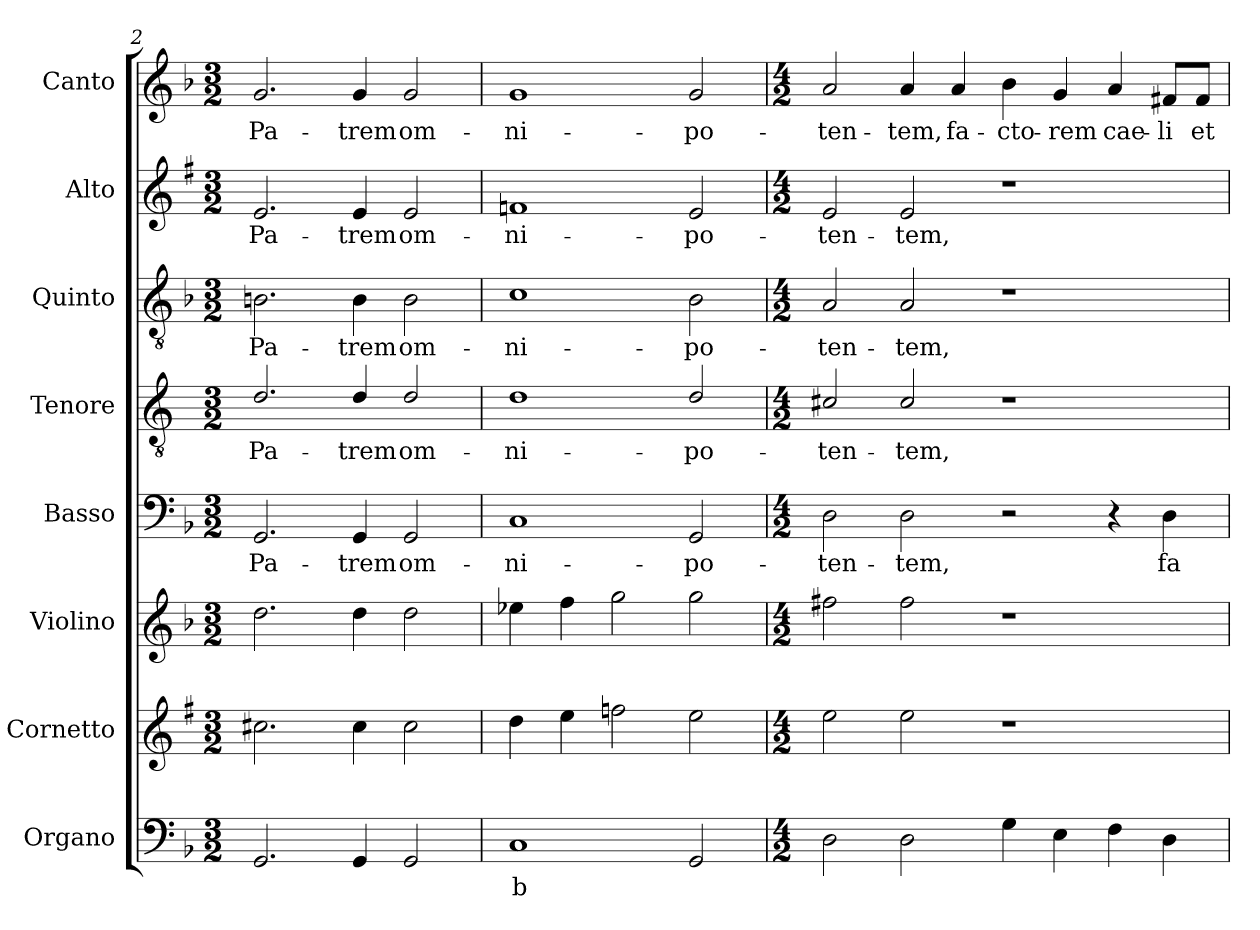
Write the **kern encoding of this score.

**kern	**text	**kern	**kern	**kern	**text	**kern	**text	**kern	**text	**kern	**text	**kern	**text
*part8	*part8	*part7	*part6	*part5	*part5	*part4	*part4	*part3	*part3	*part2	*part2	*part1	*part1
*staff8	*staff8	*staff7	*staff6	*staff5	*staff5	*staff4	*staff4	*staff3	*staff3	*staff2	*staff2	*staff1	*staff1
*I"Organo	*	*I"Cornetto	*I"Violino	*I"Basso	*	*I"Tenore	*	*I"Quinto	*	*I"Alto	*	*I"Canto	*
*I'Or	*	*I'Cto.	*I'Vln.	*I'B	*	*I'T	*	*	*	*I'A	*	*I'C	*
*clefF4	*	*clefG2	*clefG2	*clefF4	*	*clefGv2	*	*clefGv2	*	*clefG2	*	*clefG2	*
*	*	*ITrd1c2	*	*	*	*ITrd4c7	*	*	*	*ITrd1c2	*	*	*
*k[b-]	*	*k[b-]	*k[b-]	*k[b-]	*	*k[b-]	*	*k[b-]	*	*k[b-]	*	*k[b-]	*
*F:	*	*F:	*F:	*F:	*	*F:	*	*F:	*	*F:	*	*F:	*
*M3/2	*	*M3/2	*M3/2	*M3/2	*	*M3/2	*	*M3/2	*	*M3/2	*	*M3/2	*
=2	=2	=2	=2	=2	=2	=2	=2	=2	=2	=2	=2	=2	=2
!	!	!	!	!	!LO:LY:b	!	!LO:LY:b	!	!LO:LY:b	!	!LO:LY:b	!	!LO:LY:b
2.GG/	.	2.bn\	2.dd\	2.GG/	Pa-	2.G/	Pa-	2.Bn\	Pa-	2.d/	Pa-	2.g/	Pa-
!	!	!	!	!	!LO:LY:b	!	!LO:LY:b	!	!LO:LY:b	!	!LO:LY:b	!	!LO:LY:b
4GG/	.	4b\	4dd\	4GG/	-trem	4G/	-trem	4B\	-trem	4d/	-trem	4g/	-trem
!	!	!	!	!	!LO:LY:b	!	!LO:LY:b	!	!LO:LY:b	!	!LO:LY:b	!	!LO:LY:b
2GG/	.	2b\	2dd\	2GG/	om-	2G/	om-	2B\	om-	2d/	om-	2g/	om-
=3	=3	=3	=3	=3	=3	=3	=3	=3	=3	=3	=3	=3	=3
!	!LO:LY:b	!	!	!	!LO:LY:b	!	!LO:LY:b	!	!LO:LY:b	!	!LO:LY:b	!	!LO:LY:b
1C	b	4cc\	4ee-X\	1C	-ni-	1G	-ni-	1c	-ni-	1e-X	-ni-	1g	-ni-
.	.	4dd\	4ff\	.	.	.	.	.	.	.	.	.	.
.	.	2ee-X\	2gg\	.	.	.	.	.	.	.	.	.	.
!	!	!	!	!	!LO:LY:b	!	!LO:LY:b	!	!LO:LY:b	!	!LO:LY:b	!	!LO:LY:b
2GG/	.	2dd\	2gg\	2GG/	-po-	2G/	-po-	2B-\	-po-	2d/	-po-	2g/	-po-
!!LO:LB:g=z
=4	=4	=4	=4	=4	=4	=4	=4	=4	=4	=4	=4	=4	=4
*M4/2	*	*M4/2	*M4/2	*M4/2	*	*M4/2	*	*M4/2	*	*M4/2	*	*M4/2	*
!	!	!	!	!	!LO:LY:b	!	!LO:LY:b	!	!LO:LY:b	!	!LO:LY:b	!	!LO:LY:b
2D\	.	2dd\	2ff#X\	2D\	-ten-	2F#X/	-ten-	2A/	-ten-	2d/	-ten-	2a/	-ten-
!	!	!	!	!	!LO:LY:b	!	!LO:LY:b	!	!LO:LY:b	!	!LO:LY:b	!	!LO:LY:b
2D\	.	2dd\	2ff#\	2D\	-tem,	2F#/	-tem,	2A/	-tem,	2d/	-tem,	4a/	-tem,
!	!	!	!	!	!	!	!	!	!	!	!	!	!LO:LY:b
.	.	.	.	.	.	.	.	.	.	.	.	4a/	fa-
!	!	!	!	!	!	!	!	!	!	!	!	!	!LO:LY:b
4G\	.	1r	1r	2r	.	1r	.	1r	.	1r	.	4b-\	-cto-
!	!	!	!	!	!	!	!	!	!	!	!	!	!LO:LY:b
4E\	.	.	.	.	.	.	.	.	.	.	.	4g/	-rem
!	!	!	!	!	!	!	!	!	!	!	!	!	!LO:LY:b
4F\	.	.	.	4r	.	.	.	.	.	.	.	4a/	cae-
!	!	!	!	!	!LO:LY:b	!	!	!	!	!	!	!	!LO:LY:b
4D\	.	.	.	4D\	fa-	.	.	.	.	.	.	8f#X/L	-li
!	!	!	!	!	!	!	!	!	!	!	!	!	!LO:LY:b
.	.	.	.	.	.	.	.	.	.	.	.	8f#/J	et
=	=	=	=	=	=	=	=	=	=	=	=	=	=
*-	*-	*-	*-	*-	*-	*-	*-	*-	*-	*-	*-	*-	*-
